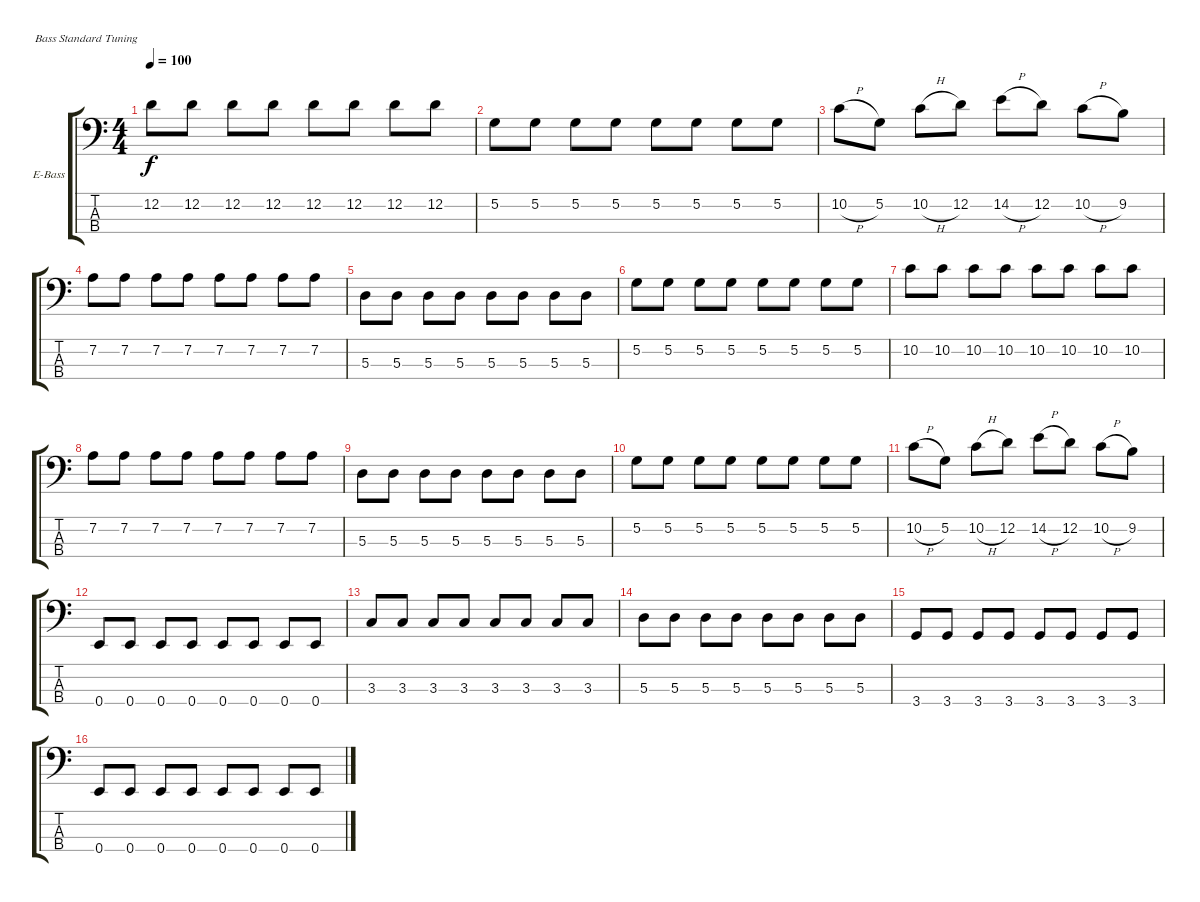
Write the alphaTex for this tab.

\bracketExtendMode groupsimilarinstruments
\firstSystemTrackNameOrientation horizontal
\otherSystemsTrackNameOrientation horizontal
\track ("Bass" "E-Bass") {instrument electricbassfinger}
\staff {score tabs}
\tuning (G2 D2 A1 E1)
\ts (4 4)
\tempo 100
\clef f4
\ks c
12.2.8{dy f} 12.2.8 12.2.8 12.2.8 12.2.8 12.2.8 12.2.8 12.2.8 |
5.2.8 5.2.8 5.2.8 5.2.8 5.2.8 5.2.8 5.2.8 5.2.8 |
10.2{h}.8 5.2.8 10.2{h}.8 12.2.8 14.2{h}.8 12.2.8 10.2{h}.8 9.2.8 |
7.2.8 7.2.8 7.2.8 7.2.8 7.2.8 7.2.8 7.2.8 7.2.8 |
5.3.8 5.3.8 5.3.8 5.3.8 5.3.8 5.3.8 5.3.8 5.3.8 |
5.2.8 5.2.8 5.2.8 5.2.8 5.2.8 5.2.8 5.2.8 5.2.8 |
10.2.8 10.2.8 10.2.8 10.2.8 10.2.8 10.2.8 10.2.8 10.2.8 |
7.2.8 7.2.8 7.2.8 7.2.8 7.2.8 7.2.8 7.2.8 7.2.8 |
5.3.8 5.3.8 5.3.8 5.3.8 5.3.8 5.3.8 5.3.8 5.3.8 |
5.2.8 5.2.8 5.2.8 5.2.8 5.2.8 5.2.8 5.2.8 5.2.8 |
10.2{h}.8 5.2.8 10.2{h}.8 12.2.8 14.2{h}.8 12.2.8 10.2{h}.8 9.2.8 |
0.4.8 0.4.8 0.4.8 0.4.8 0.4.8 0.4.8 0.4.8 0.4.8 |
3.3.8 3.3.8 3.3.8 3.3.8 3.3.8 3.3.8 3.3.8 3.3.8 |
5.3.8 5.3.8 5.3.8 5.3.8 5.3.8 5.3.8 5.3.8 5.3.8 |
3.4.8 3.4.8 3.4.8 3.4.8 3.4.8 3.4.8 3.4.8 3.4.8 |
0.4.8 0.4.8 0.4.8 0.4.8 0.4.8 0.4.8 0.4.8 0.4.8
